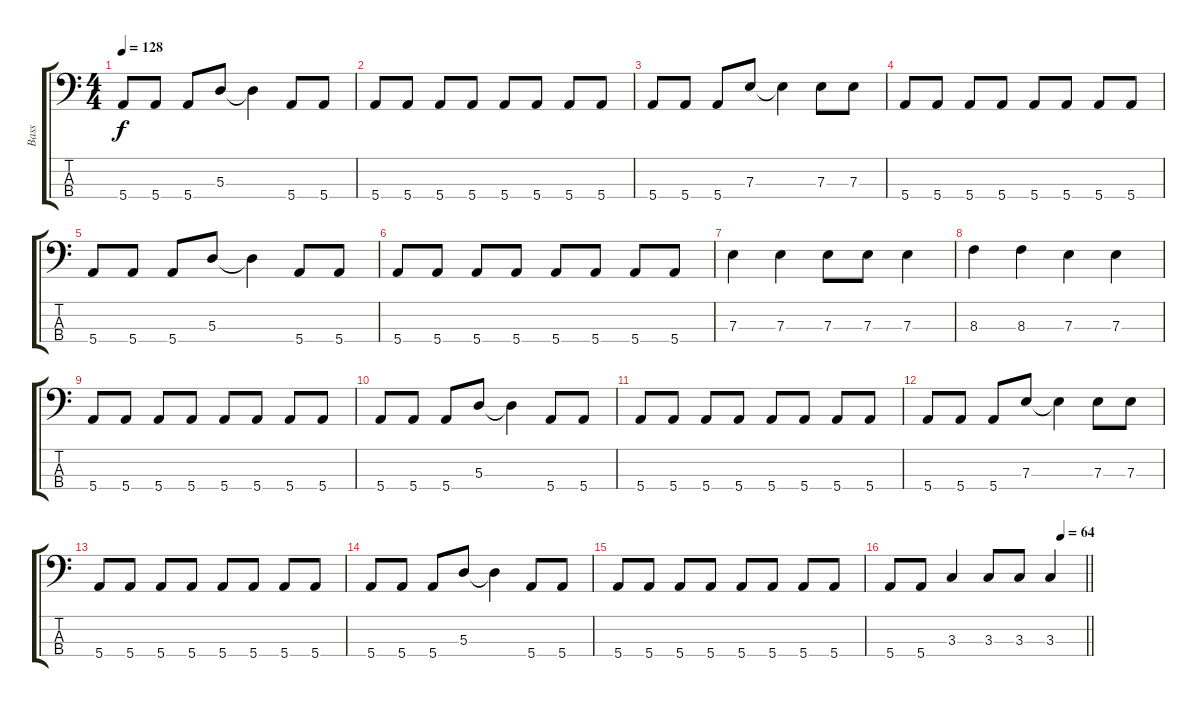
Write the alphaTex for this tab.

\track ("Bass" "Bass") {instrument electricbassfinger}
\staff {score tabs}
\tuning (G2 D2 A1 E1) {hide}
\ts (4 4)
\tempo 128
\clef f4
\ks c
5.4.8{dy f} 5.4.8 5.4.8 5.3.8 5.3{t}.4 5.4.8 5.4.8 |
5.4.8 5.4.8 5.4.8 5.4.8 5.4.8 5.4.8 5.4.8 5.4.8 |
5.4.8 5.4.8 5.4.8 7.3.8 7.3{t}.4 7.3.8 7.3.8 |
5.4.8 5.4.8 5.4.8 5.4.8 5.4.8 5.4.8 5.4.8 5.4.8 |
5.4.8 5.4.8 5.4.8 5.3.8 5.3{t}.4 5.4.8 5.4.8 |
5.4.8 5.4.8 5.4.8 5.4.8 5.4.8 5.4.8 5.4.8 5.4.8 |
7.3.4 7.3.4 7.3.8 7.3.8 7.3.4 |
8.3.4 8.3.4 7.3.4 7.3.4 |
5.4.8 5.4.8 5.4.8 5.4.8 5.4.8 5.4.8 5.4.8 5.4.8 |
5.4.8 5.4.8 5.4.8 5.3.8 5.3{t}.4 5.4.8 5.4.8 |
5.4.8 5.4.8 5.4.8 5.4.8 5.4.8 5.4.8 5.4.8 5.4.8 |
5.4.8 5.4.8 5.4.8 7.3.8 7.3{t}.4 7.3.8 7.3.8 |
5.4.8 5.4.8 5.4.8 5.4.8 5.4.8 5.4.8 5.4.8 5.4.8 |
5.4.8 5.4.8 5.4.8 5.3.8 5.3{t}.4 5.4.8 5.4.8 |
5.4.8 5.4.8 5.4.8 5.4.8 5.4.8 5.4.8 5.4.8 5.4.8 |
\tempo (64 0.875)
\barLineRight lightlight
5.4.8 5.4.8 3.3.4 3.3.8 3.3.8 3.3.4
